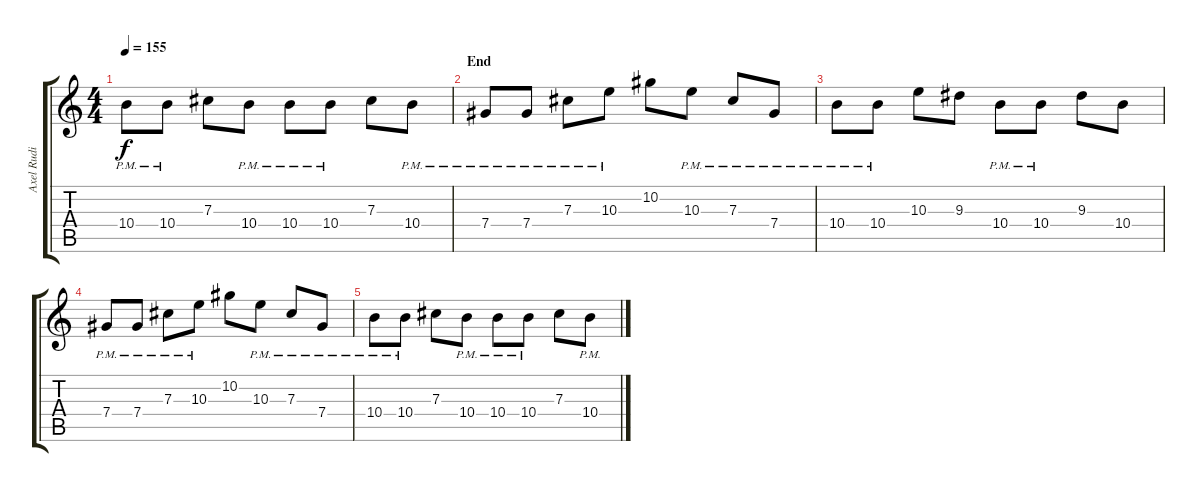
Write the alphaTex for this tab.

\track ("Axel Rudi Pell - Chitarra 1" "Axel Rudi ") {instrument distortionguitar}
\staff {score tabs}
\tuning (Eb4 Bb3 Gb3 Db3 Ab2 Eb2) {hide}
\ts (4 4)
\tempo 155
\clef g2
\ks c
10.4{pm}.8{dy f} 10.4{pm}.8 7.3.8 10.4{pm}.8 10.4{pm}.8 10.4{pm}.8 7.3.8 10.4{pm}.8 |
\section ("" "End")
7.4{pm}.8{volume 14} 7.4{pm}.8 7.3{pm}.8 10.3{pm}.8 10.2.8{volume 12} 10.3{pm}.8 7.3{pm}.8 7.4{pm}.8 |
10.4{pm}.8{volume 10} 10.4{pm}.8 10.3.8 9.3.8 10.4{pm}.8{volume 8} 10.4{pm}.8 9.3.8 10.4.8 |
7.4{pm}.8{volume 6} 7.4{pm}.8 7.3{pm}.8 10.3{pm}.8 10.2.8{volume 4} 10.3{pm}.8 7.3{pm}.8 7.4{pm}.8 |
10.4{pm}.8{volume 2} 10.4{pm}.8 7.3.8 10.4{pm}.8 10.4{pm}.8{volume 0} 10.4{pm}.8 7.3.8 10.4{pm}.8
